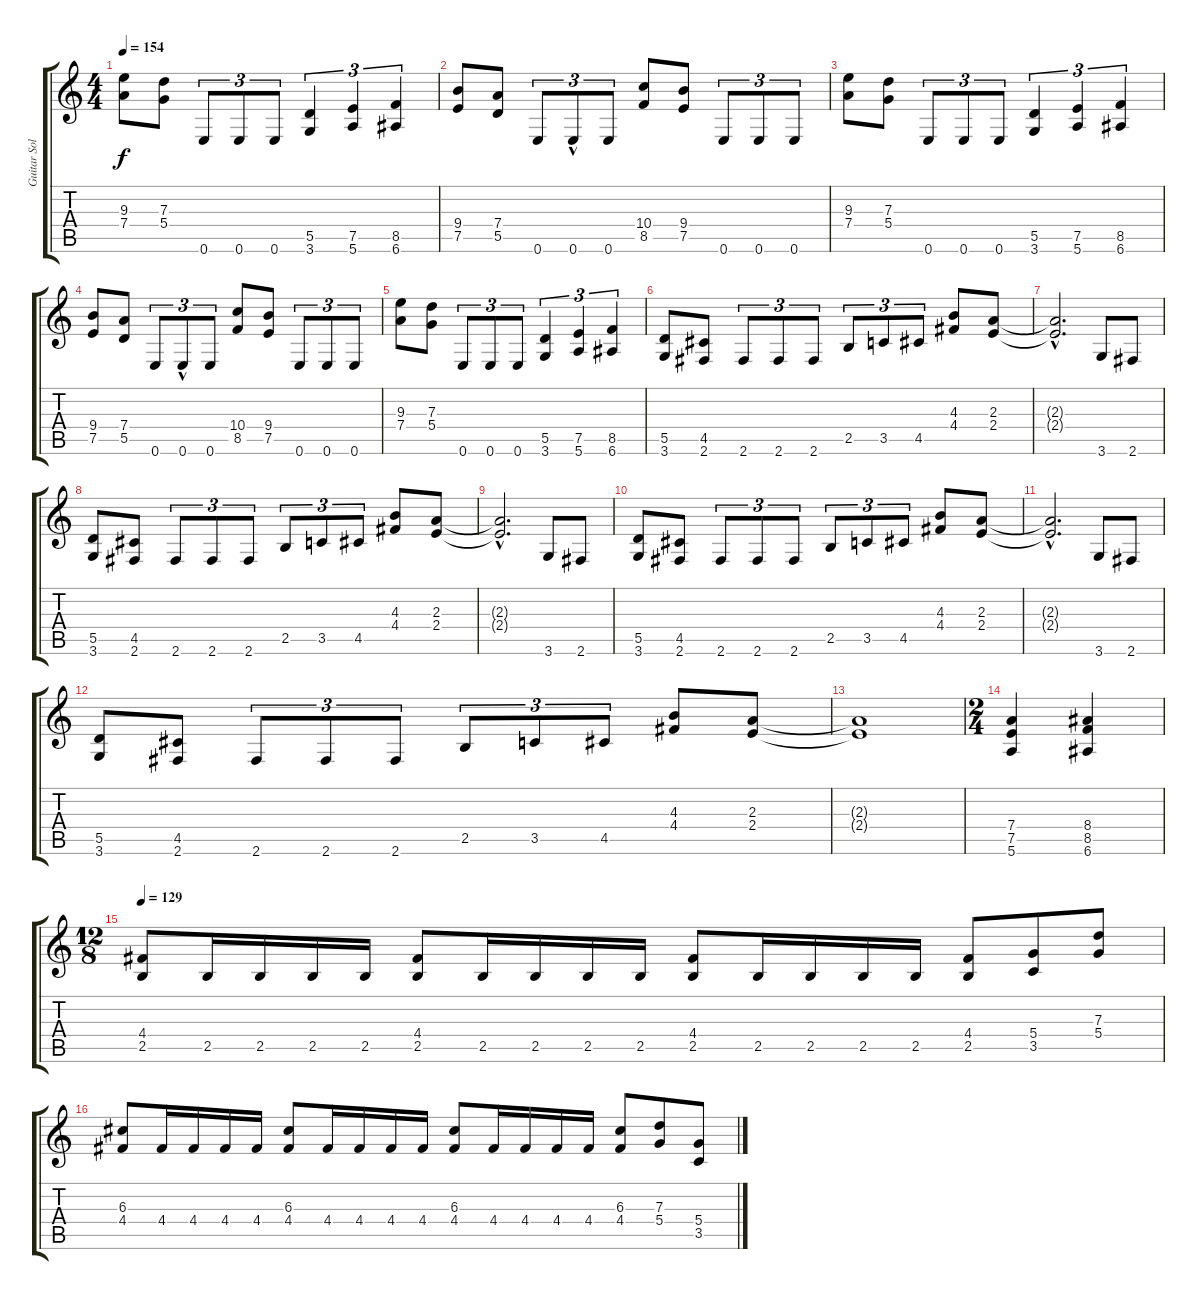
\track ("Guitar Solo" "Guitar Sol") {instrument distortionguitar}
\staff {score tabs}
\tuning (E4 B3 G3 D3 A2 E2) {hide}
\ts (4 4)
\tempo 154
\clef g2
\ks c
(9.3 7.4).8{dy f} (7.3 5.4).8 0.6.8{tu (3 2)} 0.6.8{tu (3 2)} 0.6.8{tu (3 2)} (5.5 3.6).4{tu (3 2)} (7.5 5.6).4{tu (3 2)} (8.5 6.6).4{tu (3 2)} |
(9.4 7.5).8 (7.4 5.5).8 0.6.8{tu (3 2)} 0.6{hac}.8{tu (3 2)} 0.6.8{tu (3 2)} (10.4 8.5).8 (9.4 7.5).8 0.6.8{tu (3 2)} 0.6.8{tu (3 2)} 0.6.8{tu (3 2)} |
(9.3 7.4).8 (7.3 5.4).8 0.6.8{tu (3 2)} 0.6.8{tu (3 2)} 0.6.8{tu (3 2)} (5.5 3.6).4{tu (3 2)} (7.5 5.6).4{tu (3 2)} (8.5 6.6).4{tu (3 2)} |
(9.4 7.5).8 (7.4 5.5).8 0.6.8{tu (3 2)} 0.6{hac}.8{tu (3 2)} 0.6.8{tu (3 2)} (10.4 8.5).8 (9.4 7.5).8 0.6.8{tu (3 2)} 0.6.8{tu (3 2)} 0.6.8{tu (3 2)} |
(9.3 7.4).8 (7.3 5.4).8 0.6.8{tu (3 2)} 0.6.8{tu (3 2)} 0.6.8{tu (3 2)} (5.5 3.6).4{tu (3 2)} (7.5 5.6).4{tu (3 2)} (8.5 6.6).4{tu (3 2)} |
(5.5 3.6).8 (4.5 2.6).8 2.6.8{tu (3 2)} 2.6.8{tu (3 2)} 2.6.8{tu (3 2)} 2.5.8{tu (3 2)} 3.5.8{tu (3 2)} 4.5.8{tu (3 2)} (4.3 4.4).8 (2.3 2.4).8 |
(2.3{hac t} 2.4{hac t}).2{d} 3.6.8 2.6.8 |
(5.5 3.6).8 (4.5 2.6).8 2.6.8{tu (3 2)} 2.6.8{tu (3 2)} 2.6.8{tu (3 2)} 2.5.8{tu (3 2)} 3.5.8{tu (3 2)} 4.5.8{tu (3 2)} (4.3 4.4).8 (2.3 2.4).8 |
(2.3{hac t} 2.4{hac t}).2{d} 3.6.8 2.6.8 |
(5.5 3.6).8 (4.5 2.6).8 2.6.8{tu (3 2)} 2.6.8{tu (3 2)} 2.6.8{tu (3 2)} 2.5.8{tu (3 2)} 3.5.8{tu (3 2)} 4.5.8{tu (3 2)} (4.3 4.4).8 (2.3 2.4).8 |
(2.3{hac t} 2.4{hac t}).2{d} 3.6.8 2.6.8 |
(5.5 3.6).8 (4.5 2.6).8 2.6.8{tu (3 2)} 2.6.8{tu (3 2)} 2.6.8{tu (3 2)} 2.5.8{tu (3 2)} 3.5.8{tu (3 2)} 4.5.8{tu (3 2)} (4.3 4.4).8 (2.3 2.4).8 |
(2.3{t} 2.4{t}).1 |
\ts (2 4)
(7.4 7.5 5.6).4 (8.4 8.5 6.6).4 |
\ts (12 8)
\tempo 129
(4.4 2.5).8 2.5.16 2.5.16 2.5.16 2.5.16 (4.4 2.5).8 2.5.16 2.5.16 2.5.16 2.5.16 (4.4 2.5).8 2.5.16 2.5.16 2.5.16 2.5.16 (4.4 2.5).8 (5.4 3.5).8 (7.3 5.4).8 |
(6.3 4.4).8 4.4.16 4.4.16 4.4.16 4.4.16 (6.3 4.4).8 4.4.16 4.4.16 4.4.16 4.4.16 (6.3 4.4).8 4.4.16 4.4.16 4.4.16 4.4.16 (6.3 4.4).8 (7.3 5.4).8 (5.4 3.5).8
